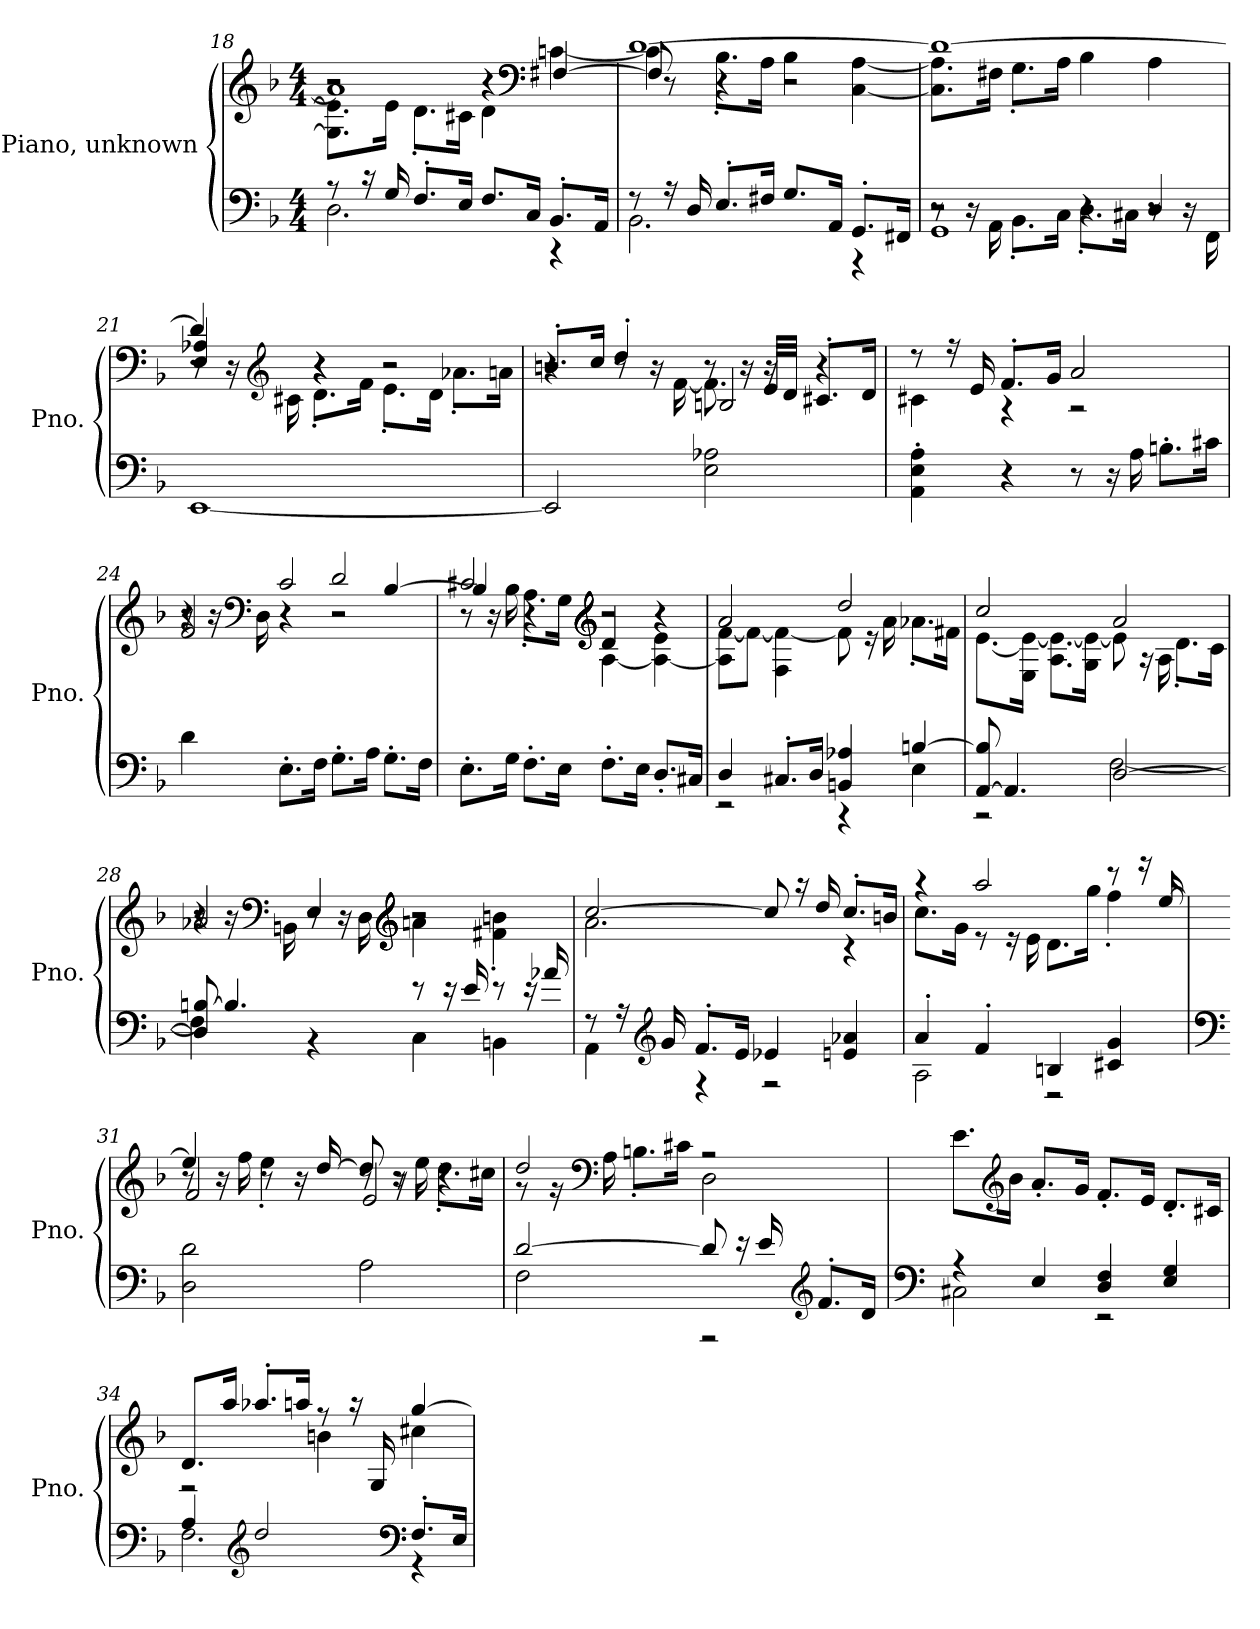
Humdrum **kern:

**kern	**kern
*part1	*part1
*staff2	*staff1
*I"Piano, unknown	*
*I'Pno.	*
!!LO:LB:g=z
*clefF4	*clefG2
*k[b-]	*k[b-]
*M4/4	*M4/4
=18	=18
*^	*^
*	*	*	*^
8r	2.D\	1a]	8.G\] 8.e\]L	2r
16r	.	.	.	.
16G/	.	.	16e\Jk	.
8.F'/L	.	.	8.d'\L	.
16E/Jk	.	.	16c#X\Jk	.
8.F/L	.	.	4d\	4r
16C/Jk	.	.	.	.
*	*	*clefF4	*	*
8.BB-'/L	4r	.	[4cn\	[4F#X/
16AA/Jk	.	.	.	.
=19	=19	=19	=19	=19
8r	2.BB-\	[1d	4c\]	8F#/]
16r	.	.	.	8r
16D/	.	.	.	.
8.E'/L	.	.	8.B-'\L	4r
16F#X/Jk	.	.	16A\Jk	.
8.G/L	.	.	4B-\	2r
16AA/Jk	.	.	.	.
8.GG'/L	4r	.	[4C\ [4A\	.
16FF#X/Jk	.	.	.	.
*	*	*	*v	*v
=20	=20	=20	=20
*	*^	*	*
2r	8r	1GG	1d_	8.C\] 8.A\]L
.	16r	.	.	.
.	16AA\	.	.	16F#X\Jk
.	8.BB-'\L	.	.	8.G'\L
.	16C\Jk	.	.	16A\Jk
4r	8.D'\L	.	.	4B-\
.	16C#X\Jk	.	.	.
4D/	8r	.	.	4A\
.	16r	.	.	.
.	16FF\	.	.	.
*v	*v	*v	*	*
!!LO:PB:g=z
=21	=21	=21
*	*	*^
[1EE	4d/]	8r	4E/ 4A-X/
.	.	16r	.
*	*clefG2	*	*
.	.	16c#X\	.
.	4r	8.d'\L	4r
.	.	16f\Jk	.
.	2r	8.e'\L	2r
.	.	16d\Jk	.
.	.	8.a-X'\L	.
.	.	16an\Jk	.
=22	=22	=22	=22
2EE/]	8.bn'/L	4r	2r
.	16cc/Jk	.	.
.	4dd'/	8r	.
.	.	16r	.
.	.	[16f\	.
2E\ 2A-X\	8r	8.f\]	2Bn/
.	16r	.	.
.	32e/LLL	16r	.
.	32d/JJJ	.	.
.	8.c#X'/L	4r	.
.	16d/Jk	.	.
*	*	*v	*v
=23	=23	=23
4AA\' 4E\' 4A\'	8r	4c#X\
.	16r	.
.	16e/	.
4r	8.f'/L	4r
.	16g/Jk	.
8r	2a/	2r
16r	.	.
16A\	.	.
8.Bn'\L	.	.
16c#X\Jk	.	.
!!LO:LB:g=z
=24	=24	=24
*	*	*^
4d\	2f/	8r	4r
.	.	16r	.
*	*clefF4	*	*
.	.	16D\	.
8.E'\L	.	4r	2c/
16F\Jk	.	.	.
8.G'\L	2d/	2r	.
16A\Jk	.	.	.
8.G'\L	.	.	[4B-/
16F\Jk	.	.	.
=25	=25	=25	=25
8.E'\L	2c#X/	8r	4B-/]
.	.	16r	.
16G\Jk	.	16B-\	.
8.F'\L	.	8.A'\L	4r
16E\Jk	.	16G\Jk	.
*	*clefG2	*	*
8.F'\L	4d/	[4A\	2r
16E\Jk	.	.	.
8.D'/L	4r	4A\_ 4e\	.
16C#X/Jk	.	.	.
*	*	*v	*v
=26	=26	=26
*^	*	*
4D/	2r	2a/	8A\] [8f\L
.	.	.	8f\J_
8.C#X'/L	.	.	4F\ 4f\_
16D/Jk	.	.	.
4BBn/ 4A-X/	4r	2dd/	8f\]
.	.	.	16r
.	.	.	16a\
[4Bn/	4E\	.	8.a-X'\L
.	.	.	16f#X\Jk
!!LO:LB:g=z	!!
=27	=27	=27	=27
[8AA/ 8B/]	2r	2cc/	[8.e\L
4.AA/]	.	.	.
.	.	.	16E\ 16e\_Jk
.	.	.	8.A\ 8.e\_L
.	.	.	16G\ 16e\_Jk
[2D/	[2F\	2a/	8e\]
.	.	.	16r
.	.	.	16A\
.	.	.	8.d'\L
.	.	.	16c\Jk
=28	=28	=28	=28
*	*	*	*^
8D/] [8Bn/	4F\]	2a-X/	8r	4r
4.B/]	.	.	16r	.
*	*	*clefF4	*	*
.	.	.	16BBn\	.
.	4r	.	8r	4E/
.	.	.	16r	.
.	.	.	16D\	.
*	*	*clefG2	*	*
8r	4C\	2r	4an\	2r
16r	.	.	.	.
16e/	.	.	.	.
8r	4BBn\	.	4f#X\' 4bn\'	.
16r	.	.	.	.
16a-X/	.	.	.	.
*	*	*	*v	*v
!!LO:LB:g=z
=29	=29	=29	=29
8r	4AA\	[2cc/	2.a\
16r	.	.	.
*clefG2	*	*	*
16g/	.	.	.
8.f'/L	4r	.	.
16e/Jk	.	.	.
4e-X/	2r	8cc/]	.
.	.	16r	.
.	.	16dd/	.
4en/ 4a-X/	.	8.cc'/L	4r
.	.	16bn/Jk	.
=30	=30	=30	=30
4a'/	2A\	4r	8.cc\L
.	.	.	16g\Jk
4f'/	.	2aa/	8r
.	.	.	16r
.	.	.	16e\
4Bn/	2r	.	8.d\L
.	.	.	16gg\Jk
4c#X/ 4g/	.	8r	4ff'\
.	.	16r	.
.	.	[16ee/	.
*v	*v	*	*
*	*v	*v
=31	=31
*clefF4	*
*	*^
*	*	*^
2D\ 2d\	4ee/]	8r	2f/
.	.	16r	.
.	.	16ff\	.
.	8r	4ee'\	.
.	16r	.	.
.	[16dd/	.	.
2A\	8dd/]	8r	2e/
.	8r	16r	.
.	.	16ee\	.
.	4r	8.dd'\L	.
.	.	16cc#X\Jk	.
*	*	*v	*v
!!LO:LB:g=z
=32	=32	=32
*^	*	*
[2d/	2F\	2dd/	8r
.	.	.	16r
*	*	*clefF4	*
.	.	.	16A\
.	.	.	8.Bn'\L
.	.	.	16c#X\Jk
8d/]	2r	2r	2D\
16r	.	.	.
16e/	.	.	.
*clefG2	*	*	*
8.f'/L	.	.	.
16d/Jk	.	.	.
*	*	*v	*v
=33	=33	=33
*clefF4	*	*
4r	2C#X\	8.e\L
*	*	*clefG2
.	.	16b-\Jk
4E/	.	8.a'/L
.	.	16g/Jk
4D/ 4F/	2r	8.f'/L
.	.	16e/Jk
4E/ 4G/	.	8.d'/L
.	.	16c#X/Jk
!!LO:LB:g=z
=34	=34	=34
*	*	*^
4A/	2.F\	8.d/L	2r
.	.	16aa/Jk	.
*clefG2	*	*	*
2dd/	.	8.aa-X'/L	.
.	.	16aan/Jk	.
.	.	8r	4bn\
.	.	16r	.
.	.	16G/	.
*clefF4	*	*	*
8.F'/L	4r	[4gg/	4cc#X\
16E/Jk	.	.	.
*v	*v	*	*
*	*v	*v
=	=
*-	*-
